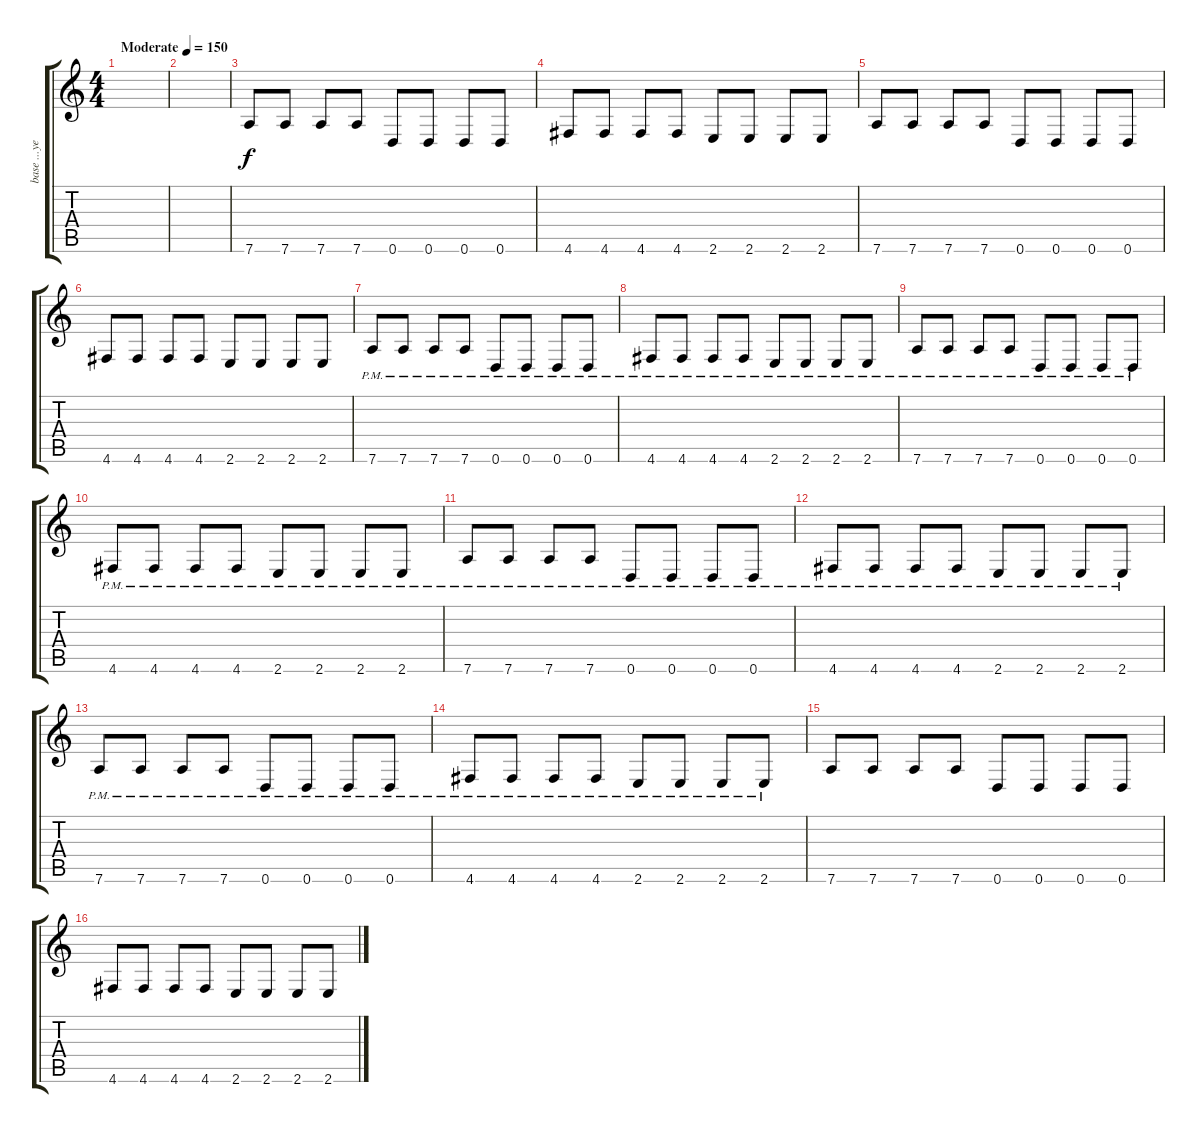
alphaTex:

\track ("base ...yeah" "base ...ye") {instrument electricbasspick}
\staff {score tabs}
\tuning (D4 A3 F3 C3 G2 D2) {hide}
\ts (4 4)
\tempo (150 "Moderate")
\clef g2
\ks c
|
|
7.6.8 7.6.8 7.6.8 7.6.8 0.6.8 0.6.8 0.6.8 0.6.8 |
4.6.8 4.6.8 4.6.8 4.6.8 2.6.8 2.6.8 2.6.8 2.6.8 |
7.6.8 7.6.8 7.6.8 7.6.8 0.6.8 0.6.8 0.6.8 0.6.8 |
4.6.8 4.6.8 4.6.8 4.6.8 2.6.8 2.6.8 2.6.8 2.6.8 |
7.6{pm}.8 7.6{pm}.8 7.6{pm}.8 7.6{pm}.8 0.6{pm}.8 0.6{pm}.8 0.6{pm}.8 0.6{pm}.8 |
4.6{pm}.8 4.6{pm}.8 4.6{pm}.8 4.6{pm}.8 2.6{pm}.8 2.6{pm}.8 2.6{pm}.8 2.6{pm}.8 |
7.6{pm}.8 7.6{pm}.8 7.6{pm}.8 7.6{pm}.8 0.6{pm}.8 0.6{pm}.8 0.6{pm}.8 0.6{pm}.8 |
4.6{pm}.8 4.6{pm}.8 4.6{pm}.8 4.6{pm}.8 2.6{pm}.8 2.6{pm}.8 2.6{pm}.8 2.6{pm}.8 |
7.6{pm}.8 7.6{pm}.8 7.6{pm}.8 7.6{pm}.8 0.6{pm}.8 0.6{pm}.8 0.6{pm}.8 0.6{pm}.8 |
4.6{pm}.8 4.6{pm}.8 4.6{pm}.8 4.6{pm}.8 2.6{pm}.8 2.6{pm}.8 2.6{pm}.8 2.6{pm}.8 |
7.6{pm}.8 7.6{pm}.8 7.6{pm}.8 7.6{pm}.8 0.6{pm}.8 0.6{pm}.8 0.6{pm}.8 0.6{pm}.8 |
4.6{pm}.8 4.6{pm}.8 4.6{pm}.8 4.6{pm}.8 2.6{pm}.8 2.6{pm}.8 2.6{pm}.8 2.6{pm}.8 |
7.6.8 7.6.8 7.6.8 7.6.8 0.6.8 0.6.8 0.6.8 0.6.8 |
4.6.8 4.6.8 4.6.8 4.6.8 2.6.8 2.6.8 2.6.8 2.6.8
